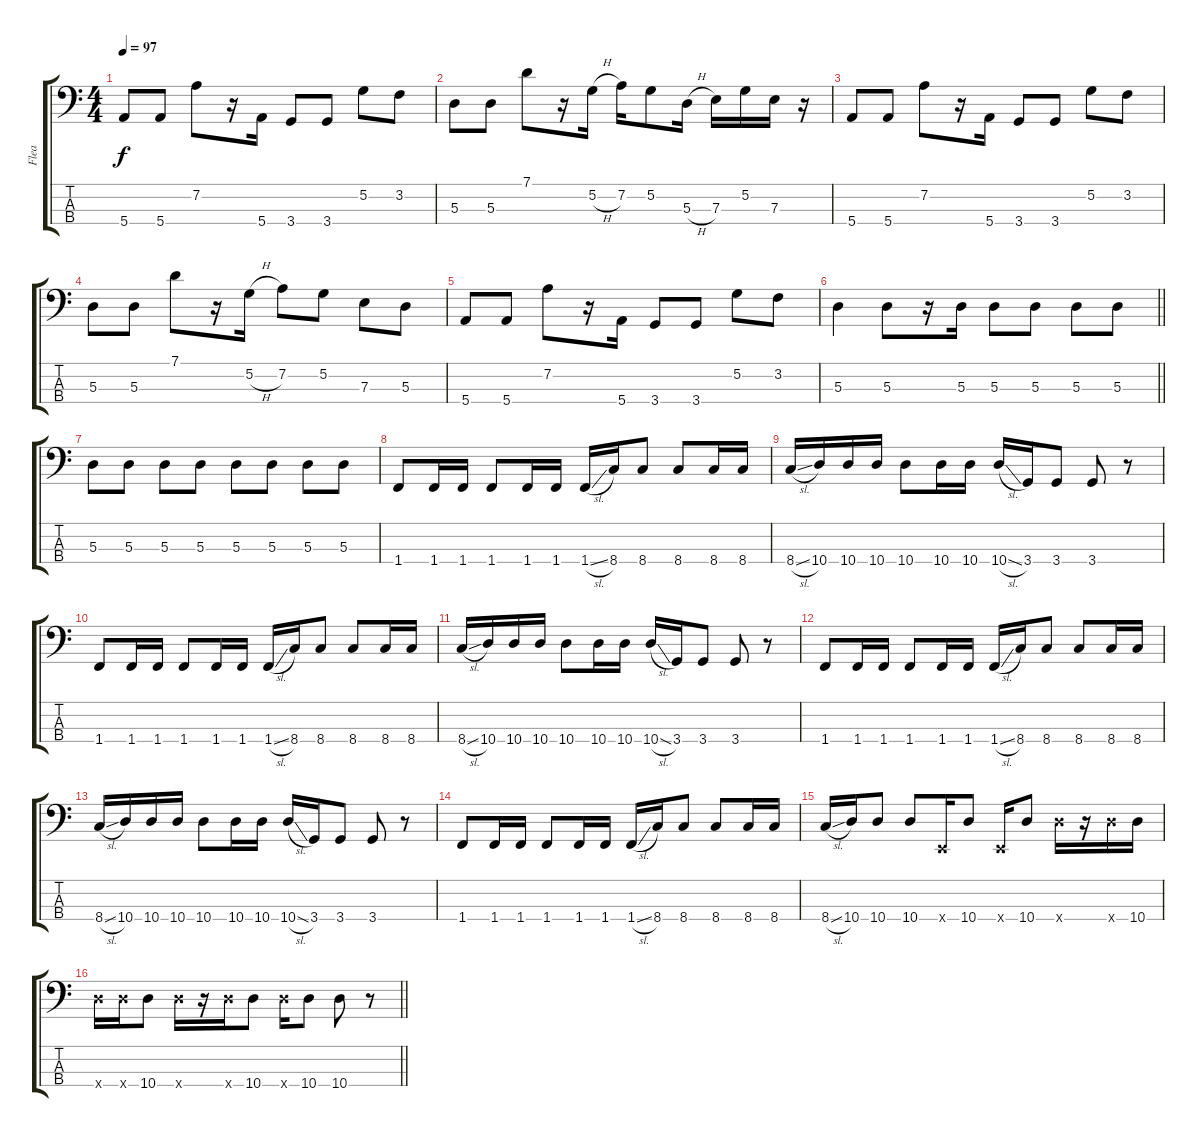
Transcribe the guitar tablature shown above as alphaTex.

\track ("Flea" "Flea") {instrument electricbassfinger}
\staff {score tabs}
\tuning (G2 D2 A1 E1) {hide}
\ts (4 4)
\tempo 97
\clef f4
\ks c
5.4.8{dy f} 5.4.8 7.2.8 r.16 5.4.16 3.4.8 3.4.8 5.2.8 3.2.8 |
5.3.8 5.3.8 7.1.8 r.16 5.2{h}.16 7.2.16 5.2.8 5.3{h}.16 7.3.16 5.2.16 7.3.16 r.16 |
5.4.8 5.4.8 7.2.8 r.16 5.4.16 3.4.8 3.4.8 5.2.8 3.2.8 |
5.3.8 5.3.8 7.1.8 r.16 5.2{h}.16 7.2.8 5.2.8 7.3.8 5.3.8 |
5.4.8 5.4.8 7.2.8 r.16 5.4.16 3.4.8 3.4.8 5.2.8 3.2.8 |
\barLineRight lightlight
5.3.4 5.3.8 r.16 5.3.16 5.3.8 5.3.8 5.3.8 5.3.8 |
5.3.8 5.3.8 5.3.8 5.3.8 5.3.8 5.3.8 5.3.8 5.3.8 |
1.4.8 1.4.16 1.4.16 1.4.8 1.4.16 1.4.16 1.4{sl}.16 8.4.16 8.4.8 8.4.8 8.4.16 8.4.16 |
8.4{sl}.16 10.4.16 10.4.16 10.4.16 10.4.8 10.4.16 10.4.16 10.4{sl}.16 3.4.16 3.4.8 3.4.8 r.8 |
1.4.8 1.4.16 1.4.16 1.4.8 1.4.16 1.4.16 1.4{sl}.16 8.4.16 8.4.8 8.4.8 8.4.16 8.4.16 |
8.4{sl}.16 10.4.16 10.4.16 10.4.16 10.4.8 10.4.16 10.4.16 10.4{sl}.16 3.4.16 3.4.8 3.4.8 r.8 |
1.4.8 1.4.16 1.4.16 1.4.8 1.4.16 1.4.16 1.4{sl}.16 8.4.16 8.4.8 8.4.8 8.4.16 8.4.16 |
8.4{sl}.16 10.4.16 10.4.16 10.4.16 10.4.8 10.4.16 10.4.16 10.4{sl}.16 3.4.16 3.4.8 3.4.8 r.8 |
1.4.8 1.4.16 1.4.16 1.4.8 1.4.16 1.4.16 1.4{sl}.16 8.4.16 8.4.8 8.4.8 8.4.16 8.4.16 |
8.4{sl}.16 10.4.16 10.4.8 10.4.8 0.4{x}.16 10.4.8 0.4{x}.16 10.4.8 10.4{x}.16 r.16 10.4{x}.16 10.4.16 |
\barLineRight lightlight
10.4{x}.16 10.4{x}.16 10.4.8 10.4{x}.16 r.16 10.4{x}.16 10.4.8 10.4{x}.16 10.4.8 10.4.8 r.8
